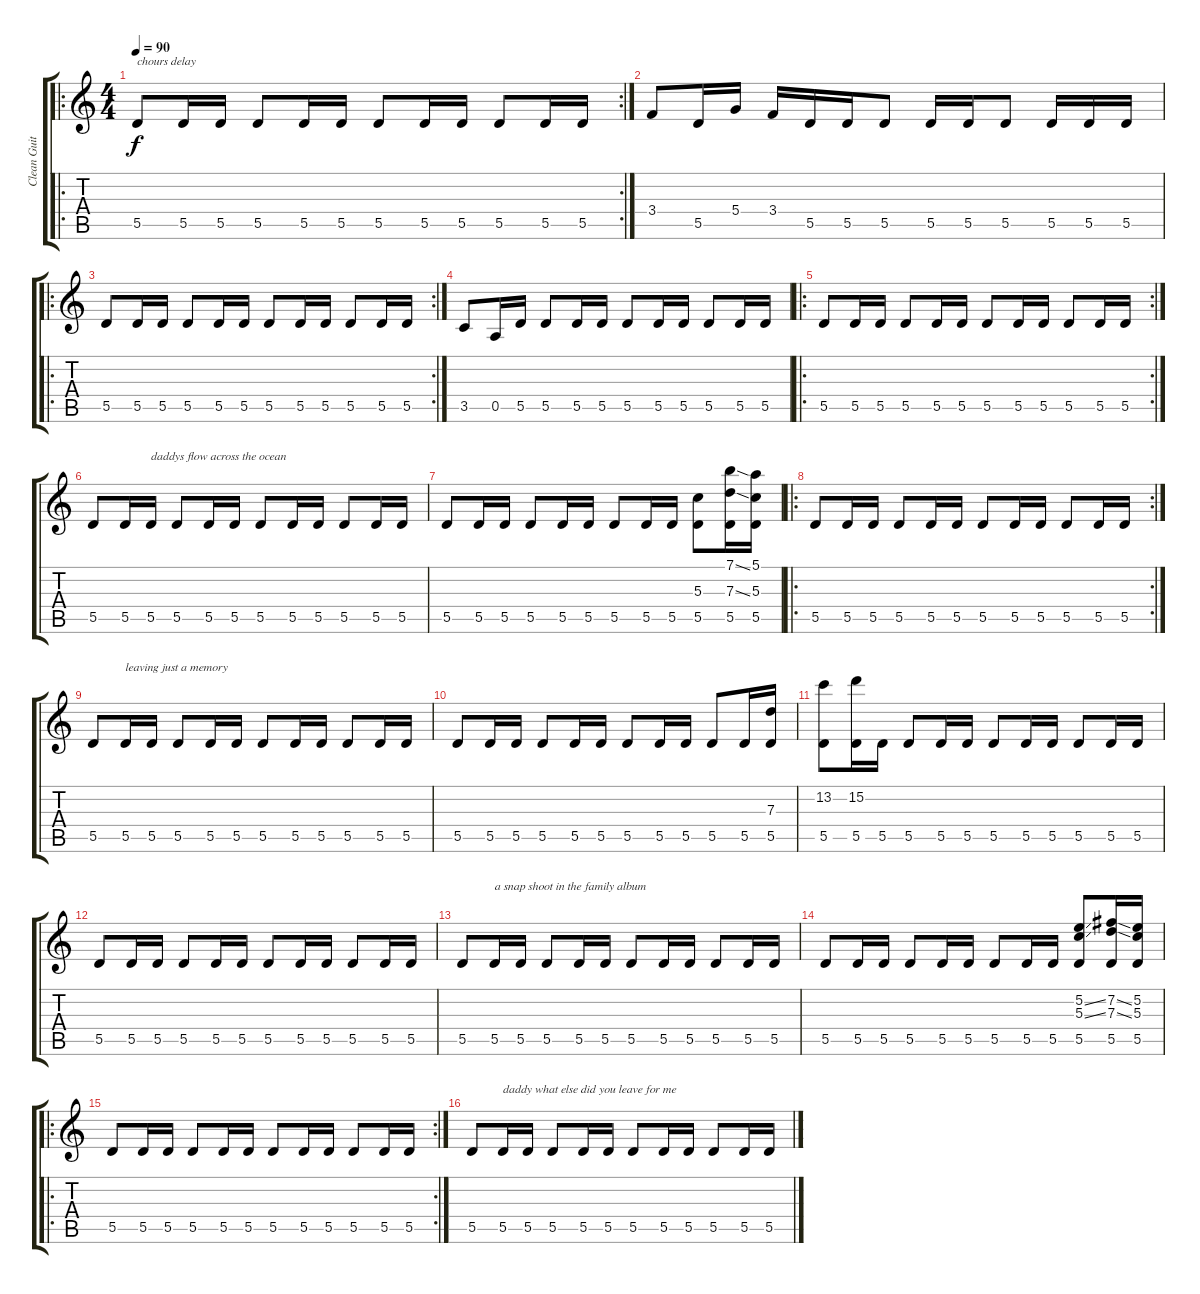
\track ("Clean Guitar" "Clean Guit") {instrument electricguitarclean}
\staff {score tabs}
\tuning (E4 B3 G3 D3 A2 E2) {hide}
\ro
\rc 2
\ts (4 4)
\tempo 90
\clef g2
\ks c
5.5.8{txt "chours delay" dy f instrument electricguitarclean} 5.5.16 5.5.16 5.5.8 5.5.16 5.5.16 5.5.8 5.5.16 5.5.16 5.5.8 5.5.16 5.5.16 |
3.4.8 5.5.16 5.4.16 3.4.16 5.5.16 5.5.16 5.5.8 5.5.16 5.5.16 5.5.8 5.5.16 5.5.16 5.5.16 |
\ro
\rc 2
5.5.8 5.5.16 5.5.16 5.5.8 5.5.16 5.5.16 5.5.8 5.5.16 5.5.16 5.5.8 5.5.16 5.5.16 |
3.5.8 0.5.16 5.5.16 5.5.8 5.5.16 5.5.16 5.5.8 5.5.16 5.5.16 5.5.8 5.5.16 5.5.16 |
\ro
\rc 2
5.5.8 5.5.16 5.5.16 5.5.8 5.5.16 5.5.16 5.5.8 5.5.16 5.5.16 5.5.8 5.5.16 5.5.16 |
5.5.8 5.5.16 5.5.16{txt "daddys flow across the ocean"} 5.5.8 5.5.16 5.5.16 5.5.8 5.5.16 5.5.16 5.5.8 5.5.16 5.5.16 |
5.5.8 5.5.16 5.5.16 5.5.8 5.5.16 5.5.16 5.5.8 5.5.16 5.5.16 (5.3 5.5).8 (7.1{ss} 7.3{ss} 5.5).16 (5.1 5.3 5.5).16 |
\ro
\rc 2
5.5.8 5.5.16 5.5.16 5.5.8 5.5.16 5.5.16 5.5.8 5.5.16 5.5.16 5.5.8 5.5.16 5.5.16 |
5.5.8 5.5.16{txt "leaving just a memory"} 5.5.16 5.5.8 5.5.16 5.5.16 5.5.8 5.5.16 5.5.16 5.5.8 5.5.16 5.5.16 |
5.5.8 5.5.16 5.5.16 5.5.8 5.5.16 5.5.16 5.5.8 5.5.16 5.5.16 5.5.8 5.5.16 (7.3 5.5).16 |
(13.2 5.5).8 (15.2 5.5).16 5.5.16 5.5.8 5.5.16 5.5.16 5.5.8 5.5.16 5.5.16 5.5.8 5.5.16 5.5.16 |
5.5.8 5.5.16 5.5.16 5.5.8 5.5.16 5.5.16 5.5.8 5.5.16 5.5.16 5.5.8 5.5.16 5.5.16 |
5.5.8 5.5.16{txt "a snap shoot in the family album"} 5.5.16 5.5.8 5.5.16 5.5.16 5.5.8 5.5.16 5.5.16 5.5.8 5.5.16 5.5.16 |
5.5.8 5.5.16 5.5.16 5.5.8 5.5.16 5.5.16 5.5.8 5.5.16 5.5.16 (5.2{ss} 5.3{ss} 5.5).8 (7.2{ss} 7.3{ss} 5.5).16 (5.2 5.3 5.5).16 |
\ro
\rc 2
5.5.8 5.5.16 5.5.16 5.5.8 5.5.16 5.5.16 5.5.8 5.5.16 5.5.16 5.5.8 5.5.16 5.5.16 |
5.5.8 5.5.16{txt "daddy what else did you leave for me"} 5.5.16 5.5.8 5.5.16 5.5.16 5.5.8 5.5.16 5.5.16 5.5.8 5.5.16 5.5.16
